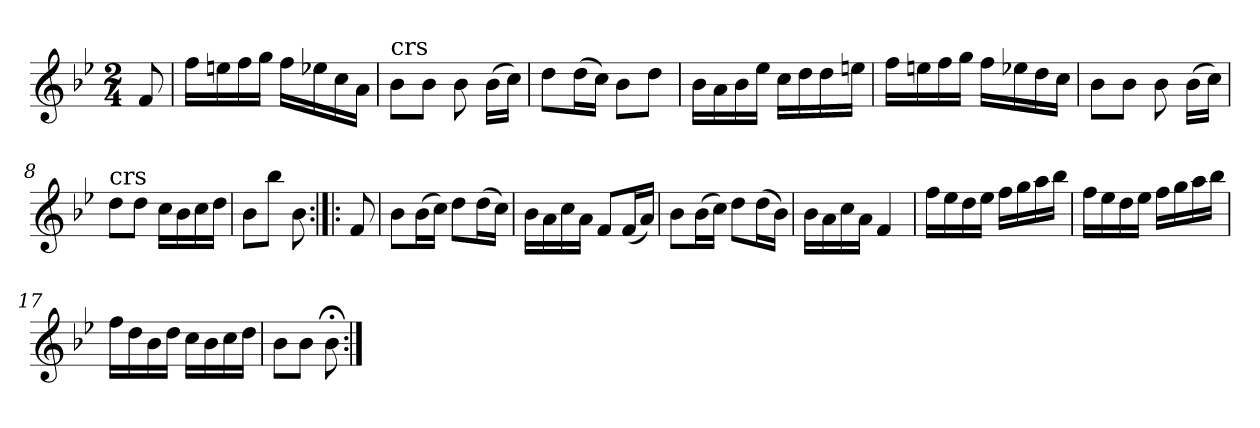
**kern
*part1
*staff1
*clefG2
*k[b-e-]
*B-:
*M2/4
*MM90
=1
8f/
=2
16ff\LL
16een\
16ff\
16gg\JJ
16ff\LL
16ee-X\
16cc\
16a\JJ
=3
!LO:TX:a:t=crs
8b-\L
8b-\J
8b-\
(>16b-\LL
16cc\JJ)
=4
8dd\L
(>16dd\L
16cc\JJ)
8b-\L
8dd\J
=5
16b-\LL
16a\
16b-\
16ee-\JJ
16cc\LL
16dd\
16dd\
16een\JJ
=6
16ff\LL
16een\
16ff\
16gg\JJ
16ff\LL
16ee-X\
16dd\
16cc\JJ
=7
8b-\L
8b-\J
8b-\
(>16b-\LL
16cc\JJ)
!!LO:LB:g=z
=8
!LO:TX:a:t=crs
8dd\L
8dd\J
16cc\LL
16b-\
16cc\
16dd\JJ
=9
8b-\L
8bb-\J
8b-\
=10:|!|:
8f/
=11
8b-\L
(>16b-\L
16cc\JJ)
8dd\L
(>16dd\L
16cc\JJ)
=12
16b-\LL
16a\
16cc\
16a\JJ
8f/L
(<16f/L
16a/JJ)
=13
8b-\L
(>16b-\L
16cc\JJ)
8dd\L
(>16dd\L
16b-\JJ)
=14
16b-\LL
16a\
16cc\
16a\JJ
4f/
=15
16ff\LL
16ee-\
16dd\
16ee-\JJ
16ff\LL
16gg\
16aa\
16bb-\JJ
!!LO:LB:g=z
=16
16ff\LL
16ee-\
16dd\
16ee-\JJ
16ff\LL
16gg\
16aa\
16bb-\JJ
=17
16ff\LL
16dd\
16b-\
16dd\JJ
16cc\LL
16b-\
16cc\
16dd\JJ
=18
8b-\L
8b-\J
8b-;<\
=:|!
*-
